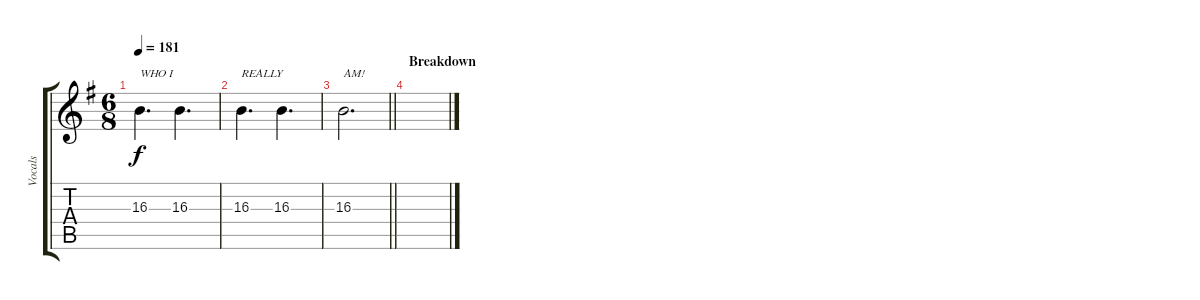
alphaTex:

\track ("Vocals" "Vocals") {instrument clarinet}
\staff {score tabs}
\tuning (E4 B3 G3 D3 A2 E2) {hide}
\ts (6 8)
\tempo 181
\clef g2
\ks eminor
16.3.4{d txt "WHO I" dy f} 16.3.4{d} |
16.3.4{d txt "REALLY"} 16.3.4{d} |
\barLineRight lightlight
16.3.2{d txt "AM!"} |
\section ("" "Breakdown")
